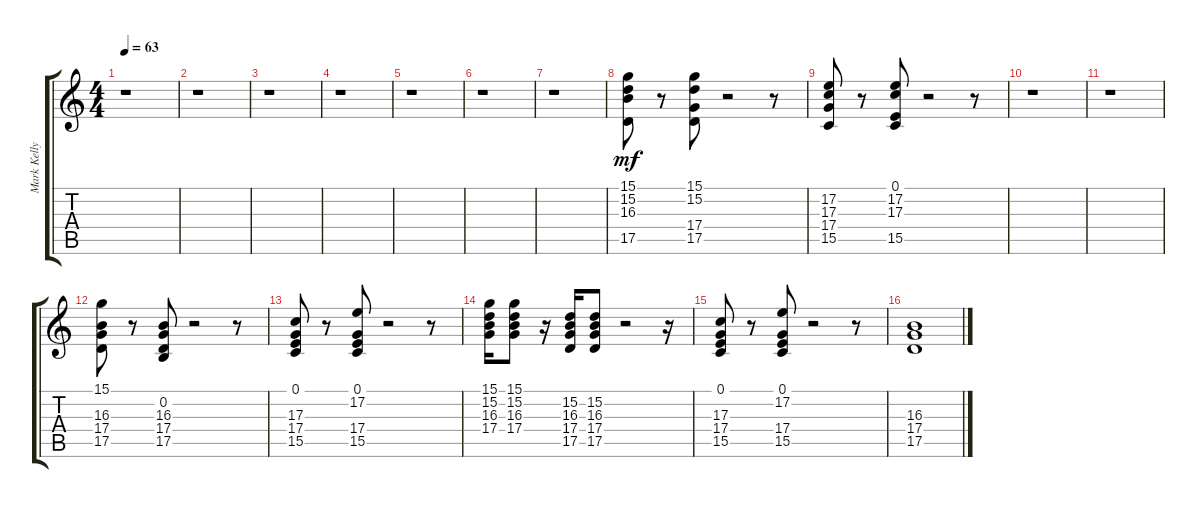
\track ("Mark Kelly I" "Mark Kelly") {instrument brightacousticpiano}
\staff {score tabs}
\tuning (E4 B3 G3 D3 A2 E2) {hide}
\ts (4 4)
\tempo 63
\clef g2
\ks c
r.1{dy mf} |
r.1 |
r.1 |
r.1 |
r.1 |
r.1 |
r.1 |
(15.1 15.2 16.3 17.5).8{volume 11} r.8 (15.1 15.2 17.4 17.5).8 r.2 r.8 |
(17.2 17.3 17.4 15.5).8 r.8 (0.1 17.2 17.3 15.5).8 r.2 r.8 |
r.1 |
r.1 |
(15.1 16.3 17.4 17.5).8 r.8 (0.2 16.3 17.4 17.5).8 r.2 r.8 |
(0.1 17.3 17.4 15.5).8 r.8 (0.1 17.2 17.4 15.5).8 r.2 r.8 |
(15.1 15.2 16.3 17.4).16 (15.1 15.2 16.3 17.4).8 r.16 (15.2 16.3 17.4 17.5).16 (15.2 16.3 17.4 17.5).8 r.2 r.16 |
(0.1 17.3 17.4 15.5).8 r.8 (0.1 17.2 17.4 15.5).8 r.2 r.8 |
(16.3 17.4 17.5).1
